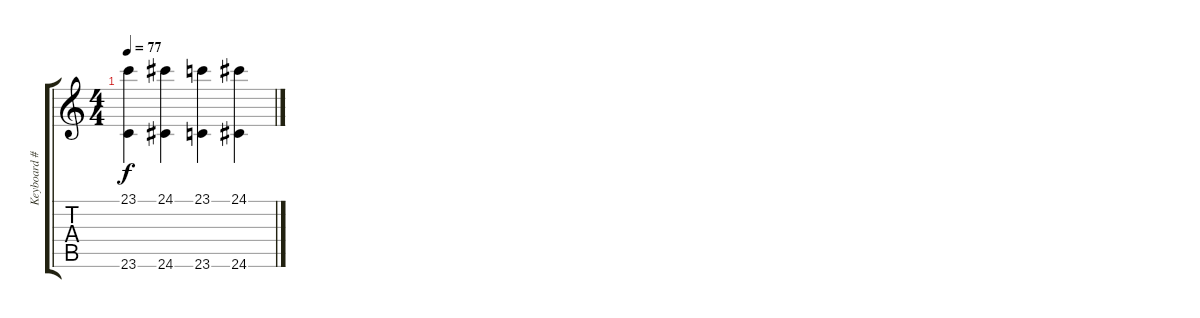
\track ("Keyboard #1" "Keyboard #") {instrument tremolostrings}
\staff {score tabs}
\tuning (Db4 Ab3 E3 B2 Gb2 Db2) {hide}
\ts (4 4)
\tempo 77
\clef g2
\ks c
(23.1 23.6).4{dy f} (24.1 24.6).4 (23.1 23.6).4 (24.1 24.6).4
